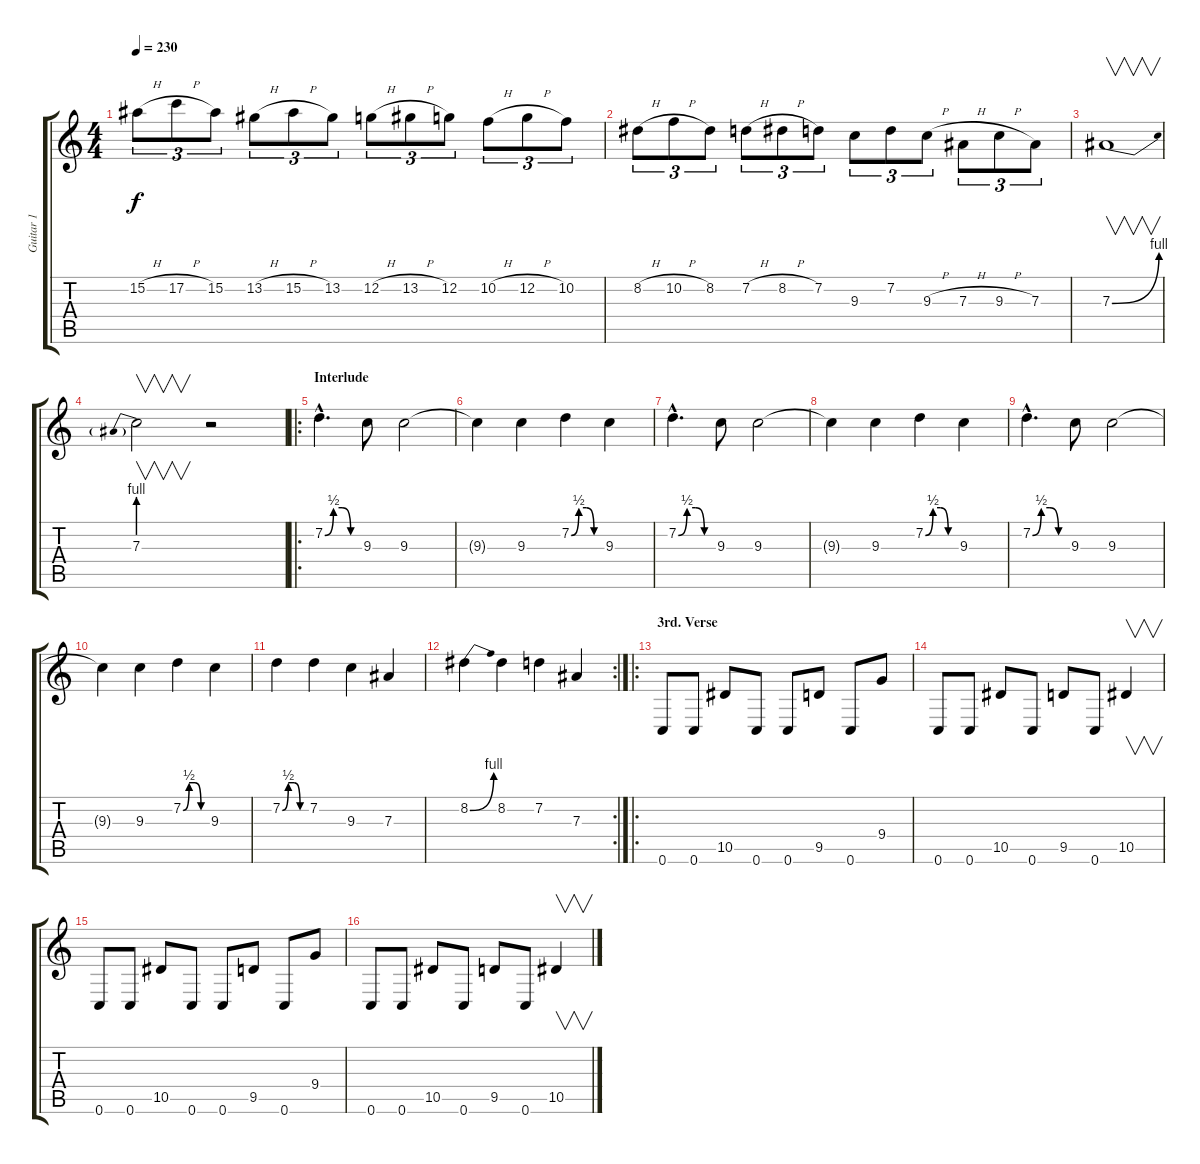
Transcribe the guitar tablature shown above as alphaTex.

\track ("Guitar 1" "Guitar 1") {instrument distortionguitar}
\staff {score tabs}
\tuning (C4 G3 Eb3 Bb2 F2 C2) {hide}
\ts (4 4)
\tempo 230
\clef g2
\ks c
15.2{h}.8{tu (3 2) dy f} 17.2{h}.8{tu (3 2)} 15.2.8{tu (3 2)} 13.2{h}.8{tu (3 2)} 15.2{h}.8{tu (3 2)} 13.2.8{tu (3 2)} 12.2{h}.8{tu (3 2)} 13.2{h}.8{tu (3 2)} 12.2.8{tu (3 2)} 10.2{h}.8{tu (3 2)} 12.2{h}.8{tu (3 2)} 10.2.8{tu (3 2)} |
8.2{h}.8{tu (3 2)} 10.2{h}.8{tu (3 2)} 8.2.8{tu (3 2)} 7.2{h}.8{tu (3 2)} 8.2{h}.8{tu (3 2)} 7.2.8{tu (3 2)} 9.3.8{tu (3 2)} 7.2.8{tu (3 2)} 9.3{h}.8{tu (3 2)} 7.3{h}.8{tu (3 2)} 9.3{h}.8{tu (3 2)} 7.3.8{tu (3 2)} |
7.3{be (bend 0 0 60 4)}.1{v} |
7.3{be (prebend 0 4 60 4)}.2{v} r.2 |
\ro
\section ("" "Interlude")
7.2{be (custom 0 0 15 2 30 2 45 0 60 0) hac}.4{d} 9.3.8 9.3.2 |
9.3{t}.4 9.3.4 7.2{be (custom 0 0 15 2 30 2 45 0 60 0)}.4 9.3.4 |
7.2{be (custom 0 0 15 2 30 2 45 0 60 0) hac}.4{d} 9.3.8 9.3.2 |
9.3{t}.4 9.3.4 7.2{be (custom 0 0 15 2 30 2 45 0 60 0)}.4 9.3.4 |
7.2{be (custom 0 0 15 2 30 2 45 0 60 0) hac}.4{d} 9.3.8 9.3.2 |
9.3{t}.4 9.3.4 7.2{be (custom 0 0 15 2 30 2 45 0 60 0)}.4 9.3.4 |
7.2{be (custom 0 0 15 2 30 2 45 0 60 0)}.4 7.2.4 9.3.4 7.3.4 |
\rc 2
8.2{be (bend 0 0 60 4)}.4 8.2.4 7.2.4 7.3.4 |
\ro
\section ("" "3rd. Verse")
0.6.8 0.6.8 10.5.8 0.6.8 0.6.8 9.5.8 0.6.8 9.4.8 |
0.6.8 0.6.8 10.5.8 0.6.8 9.5.8 0.6.8 10.5.4{v} |
0.6.8 0.6.8 10.5.8 0.6.8 0.6.8 9.5.8 0.6.8 9.4.8 |
0.6.8 0.6.8 10.5.8 0.6.8 9.5.8 0.6.8 10.5.4{v}
